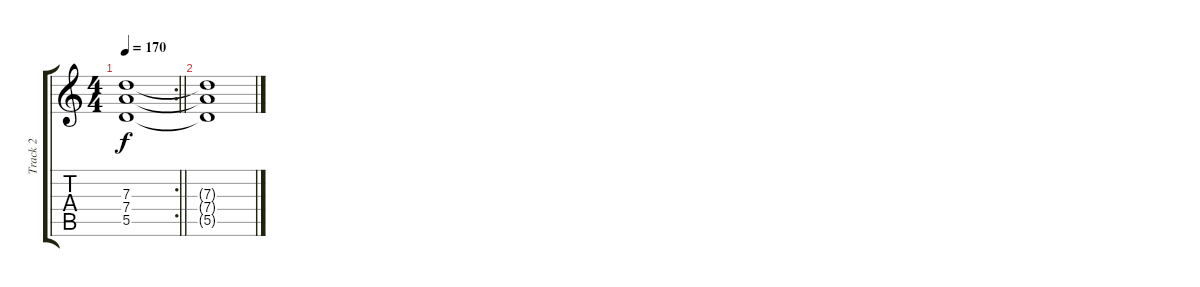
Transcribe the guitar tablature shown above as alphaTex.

\track ("Track 2" "Track 2") {instrument distortionguitar}
\staff {score tabs}
\tuning (E4 B3 G3 D3 A2 E2) {hide}
\rc 2
\ts (4 4)
\tempo 170
\clef g2
\barLineRight lightlight
\ks c
(7.3{t} 7.4{t} 5.5{t}).1{dy f} |
(7.3{t} 7.4{t} 5.5{t}).1
